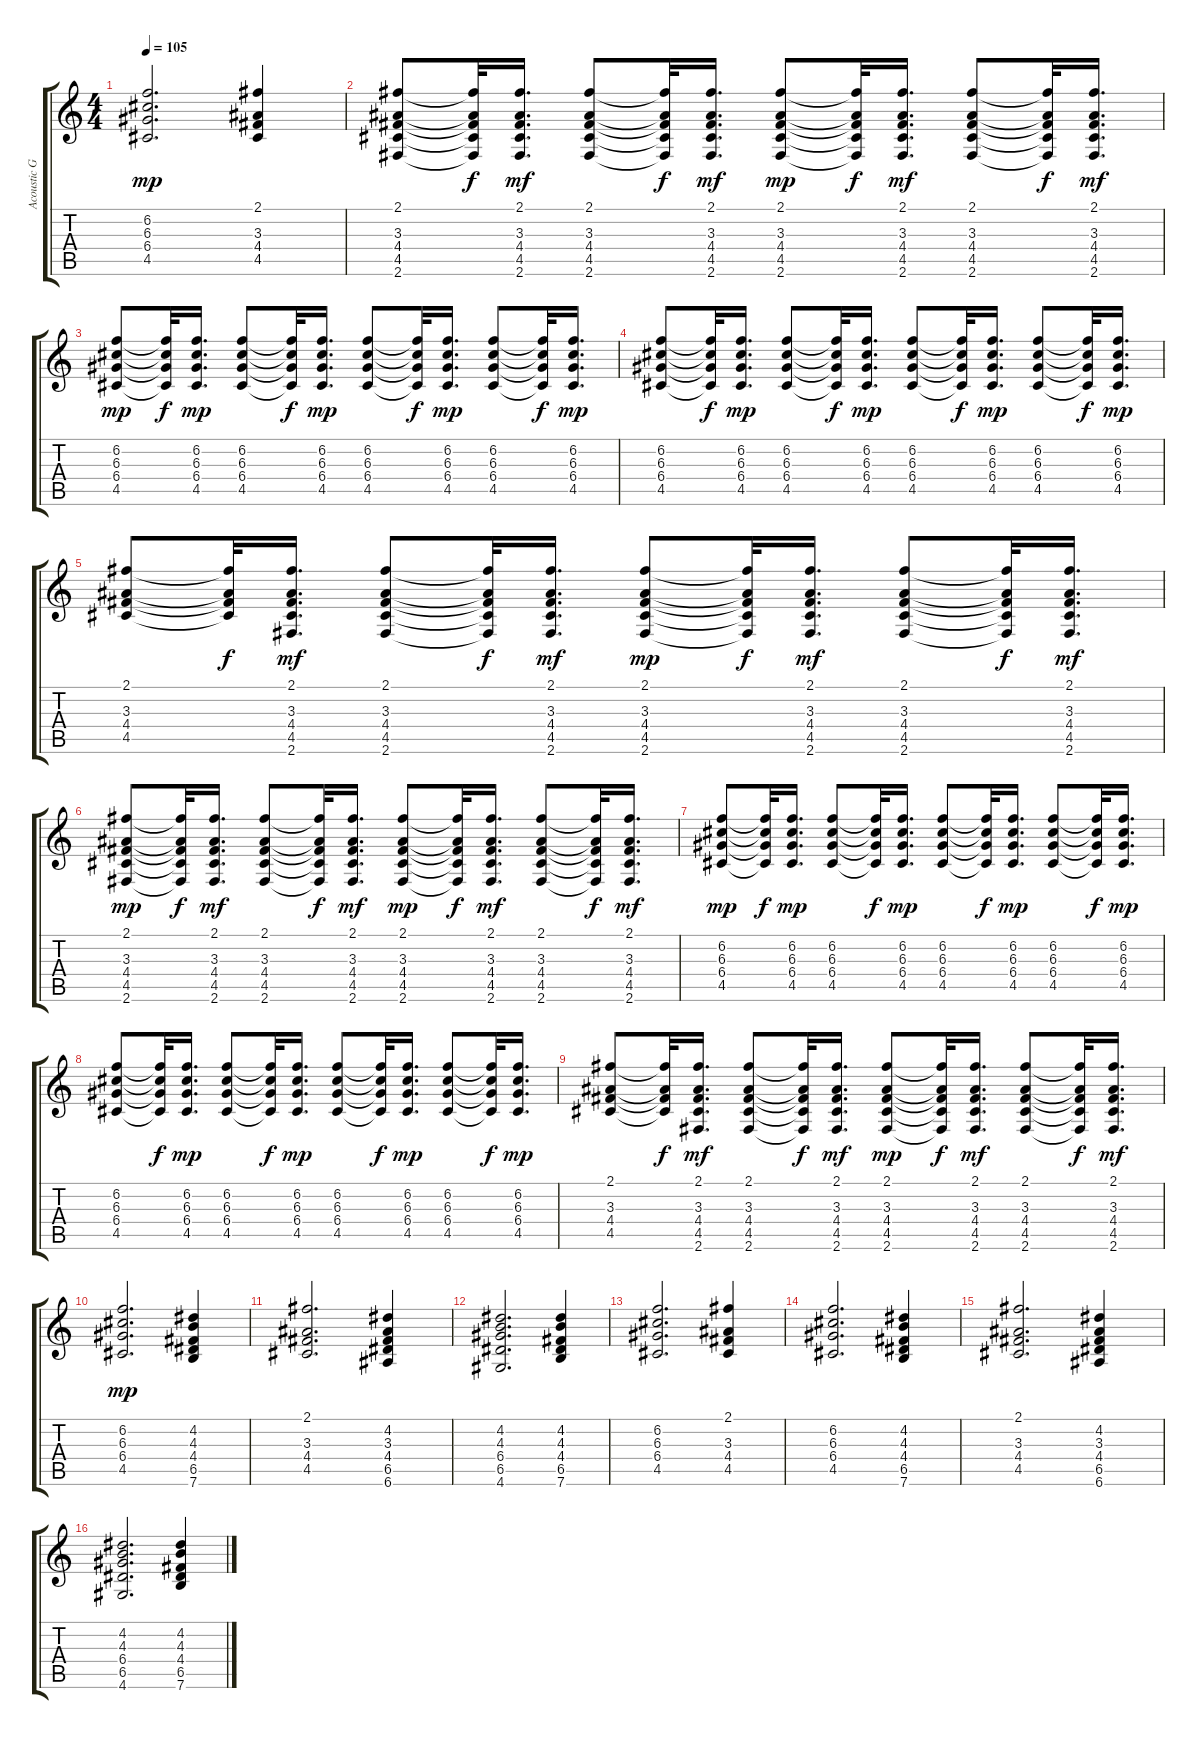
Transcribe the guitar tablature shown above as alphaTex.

\track ("Acoustic Guitar" "Acoustic G") {instrument acousticguitarsteel}
\staff {score tabs}
\tuning (E4 B3 G3 D3 A2 E2) {hide}
\ts (4 4)
\tempo 105
\clef g2
\ks c
(6.2 6.3 6.4 4.5).2{d dy mp} (2.1 3.3 4.4 4.5).4 |
(2.1 3.3 4.4 4.5 2.6).8 (2.1{t} 3.3{t} 4.4{t} 4.5{t} 2.6{t}).32{dy f} (2.1 3.3 4.4 4.5 2.6).16{d dy mf} (2.1 3.3 4.4 4.5 2.6).8 (2.1{t} 3.3{t} 4.4{t} 4.5{t} 2.6{t}).32{dy f} (2.1 3.3 4.4 4.5 2.6).16{d dy mf} (2.1 3.3 4.4 4.5 2.6).8{dy mp} (2.1{t} 3.3{t} 4.4{t} 4.5{t} 2.6{t}).32{dy f} (2.1 3.3 4.4 4.5 2.6).16{d dy mf} (2.1 3.3 4.4 4.5 2.6).8 (2.1{t} 3.3{t} 4.4{t} 4.5{t} 2.6{t}).32{dy f} (2.1 3.3 4.4 4.5 2.6).16{d dy mf} |
(6.2 6.3 6.4 4.5).8{dy mp} (6.2{t} 6.3{t} 6.4{t} 4.5{t}).32{dy f} (6.2 6.3 6.4 4.5).16{d dy mp} (6.2 6.3 6.4 4.5).8 (6.2{t} 6.3{t} 6.4{t} 4.5{t}).32{dy f} (6.2 6.3 6.4 4.5).16{d dy mp} (6.2 6.3 6.4 4.5).8 (6.2{t} 6.3{t} 6.4{t} 4.5{t}).32{dy f} (6.2 6.3 6.4 4.5).16{d dy mp} (6.2 6.3 6.4 4.5).8 (6.2{t} 6.3{t} 6.4{t} 4.5{t}).32{dy f} (6.2 6.3 6.4 4.5).16{d dy mp} |
(6.2 6.3 6.4 4.5).8 (6.2{t} 6.3{t} 6.4{t} 4.5{t}).32{dy f} (6.2 6.3 6.4 4.5).16{d dy mp} (6.2 6.3 6.4 4.5).8 (6.2{t} 6.3{t} 6.4{t} 4.5{t}).32{dy f} (6.2 6.3 6.4 4.5).16{d dy mp} (6.2 6.3 6.4 4.5).8 (6.2{t} 6.3{t} 6.4{t} 4.5{t}).32{dy f} (6.2 6.3 6.4 4.5).16{d dy mp} (6.2 6.3 6.4 4.5).8 (6.2{t} 6.3{t} 6.4{t} 4.5{t}).32{dy f} (6.2 6.3 6.4 4.5).16{d dy mp} |
(2.1 3.3 4.4 4.5).8 (2.1{t} 3.3{t} 4.4{t} 4.5{t}).32{dy f} (2.1 3.3 4.4 4.5 2.6).16{d dy mf} (2.1 3.3 4.4 4.5 2.6).8 (2.1{t} 3.3{t} 4.4{t} 4.5{t} 2.6{t}).32{dy f} (2.1 3.3 4.4 4.5 2.6).16{d dy mf} (2.1 3.3 4.4 4.5 2.6).8{dy mp} (2.1{t} 3.3{t} 4.4{t} 4.5{t} 2.6{t}).32{dy f} (2.1 3.3 4.4 4.5 2.6).16{d dy mf} (2.1 3.3 4.4 4.5 2.6).8 (2.1{t} 3.3{t} 4.4{t} 4.5{t} 2.6{t}).32{dy f} (2.1 3.3 4.4 4.5 2.6).16{d dy mf} |
(2.1 3.3 4.4 4.5 2.6).8{dy mp} (2.1{t} 3.3{t} 4.4{t} 4.5{t} 2.6{t}).32{dy f} (2.1 3.3 4.4 4.5 2.6).16{d dy mf} (2.1 3.3 4.4 4.5 2.6).8 (2.1{t} 3.3{t} 4.4{t} 4.5{t} 2.6{t}).32{dy f} (2.1 3.3 4.4 4.5 2.6).16{d dy mf} (2.1 3.3 4.4 4.5 2.6).8{dy mp} (2.1{t} 3.3{t} 4.4{t} 4.5{t} 2.6{t}).32{dy f} (2.1 3.3 4.4 4.5 2.6).16{d dy mf} (2.1 3.3 4.4 4.5 2.6).8 (2.1{t} 3.3{t} 4.4{t} 4.5{t} 2.6{t}).32{dy f} (2.1 3.3 4.4 4.5 2.6).16{d dy mf} |
(6.2 6.3 6.4 4.5).8{dy mp} (6.2{t} 6.3{t} 6.4{t} 4.5{t}).32{dy f} (6.2 6.3 6.4 4.5).16{d dy mp} (6.2 6.3 6.4 4.5).8 (6.2{t} 6.3{t} 6.4{t} 4.5{t}).32{dy f} (6.2 6.3 6.4 4.5).16{d dy mp} (6.2 6.3 6.4 4.5).8 (6.2{t} 6.3{t} 6.4{t} 4.5{t}).32{dy f} (6.2 6.3 6.4 4.5).16{d dy mp} (6.2 6.3 6.4 4.5).8 (6.2{t} 6.3{t} 6.4{t} 4.5{t}).32{dy f} (6.2 6.3 6.4 4.5).16{d dy mp} |
(6.2 6.3 6.4 4.5).8 (6.2{t} 6.3{t} 6.4{t} 4.5{t}).32{dy f} (6.2 6.3 6.4 4.5).16{d dy mp} (6.2 6.3 6.4 4.5).8 (6.2{t} 6.3{t} 6.4{t} 4.5{t}).32{dy f} (6.2 6.3 6.4 4.5).16{d dy mp} (6.2 6.3 6.4 4.5).8 (6.2{t} 6.3{t} 6.4{t} 4.5{t}).32{dy f} (6.2 6.3 6.4 4.5).16{d dy mp} (6.2 6.3 6.4 4.5).8 (6.2{t} 6.3{t} 6.4{t} 4.5{t}).32{dy f} (6.2 6.3 6.4 4.5).16{d dy mp} |
(2.1 3.3 4.4 4.5).8 (2.1{t} 3.3{t} 4.4{t} 4.5{t}).32{dy f} (2.1 3.3 4.4 4.5 2.6).16{d dy mf} (2.1 3.3 4.4 4.5 2.6).8 (2.1{t} 3.3{t} 4.4{t} 4.5{t} 2.6{t}).32{dy f} (2.1 3.3 4.4 4.5 2.6).16{d dy mf} (2.1 3.3 4.4 4.5 2.6).8{dy mp} (2.1{t} 3.3{t} 4.4{t} 4.5{t} 2.6{t}).32{dy f} (2.1 3.3 4.4 4.5 2.6).16{d dy mf} (2.1 3.3 4.4 4.5 2.6).8 (2.1{t} 3.3{t} 4.4{t} 4.5{t} 2.6{t}).32{dy f} (2.1 3.3 4.4 4.5 2.6).16{d dy mf} |
(6.2 6.3 6.4 4.5).2{d dy mp} (4.2 4.3 4.4 6.5 7.6).4 |
(2.1 3.3 4.4 4.5).2{d} (4.2 3.3 4.4 6.5 6.6).4 |
(4.2 4.3 6.4 6.5 4.6).2{d} (4.2 4.3 4.4 6.5 7.6).4 |
(6.2 6.3 6.4 4.5).2{d} (2.1 3.3 4.4 4.5).4 |
(6.2 6.3 6.4 4.5).2{d} (4.2 4.3 4.4 6.5 7.6).4 |
(2.1 3.3 4.4 4.5).2{d} (4.2 3.3 4.4 6.5 6.6).4 |
(4.2 4.3 6.4 6.5 4.6).2{d} (4.2 4.3 4.4 6.5 7.6).4
